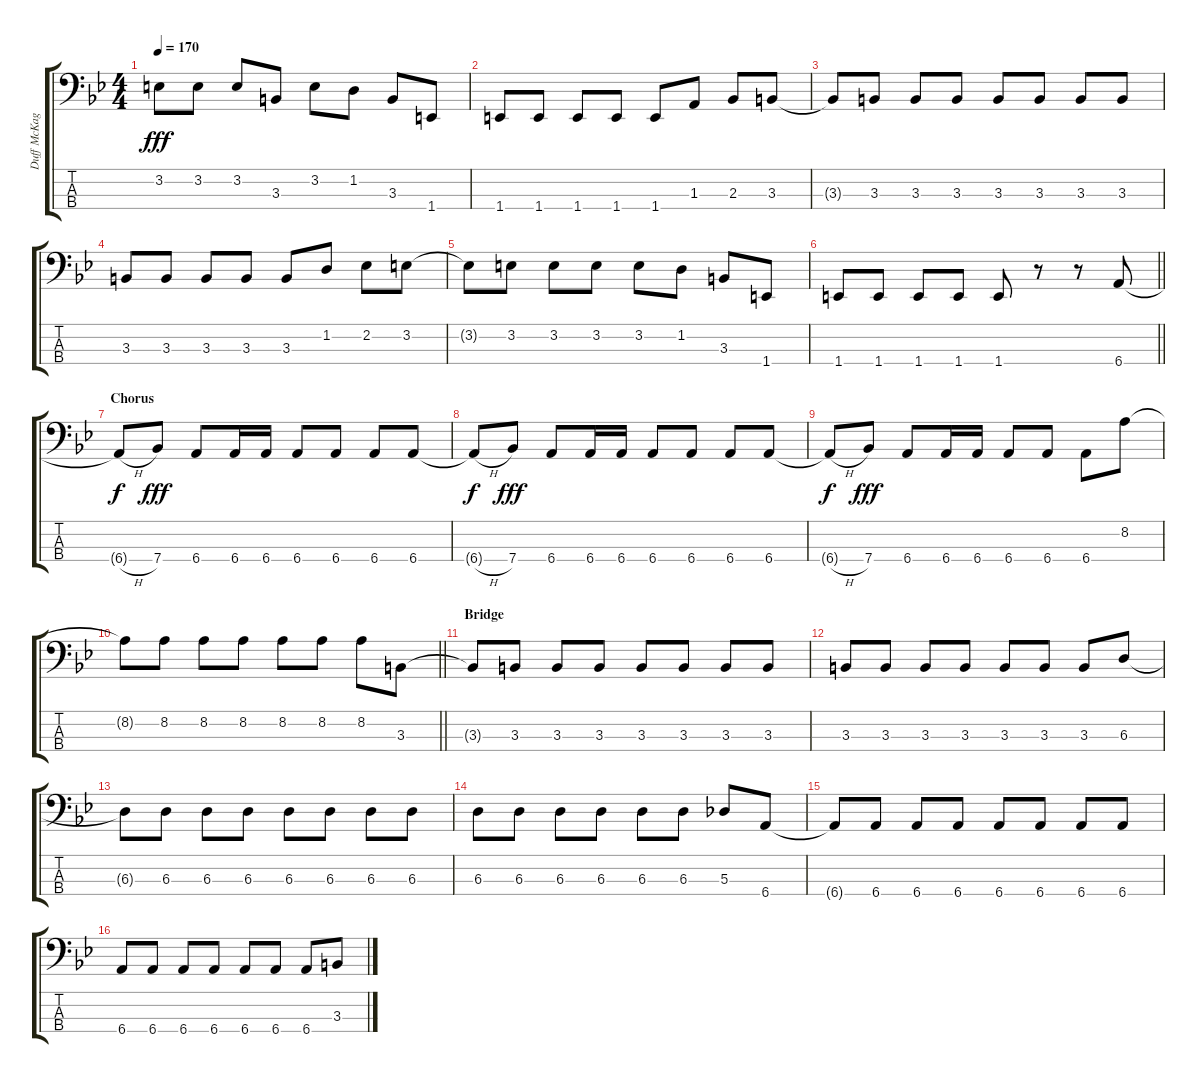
\track ("Duff McKagan - Bass" "Duff McKag") {instrument electricbasspick}
\staff {score tabs}
\tuning (Gb2 Db2 Ab1 Eb1) {hide}
\ts (4 4)
\tempo 170
\clef f4
\ks bb
3.2{t}.8{dy fff} 3.2.8 3.2.8 3.3.8 3.2.8 1.2.8 3.3.8 1.4.8 |
1.4.8 1.4.8 1.4.8 1.4.8 1.4.8 1.3.8 2.3.8 3.3.8 |
3.3{t}.8 3.3.8 3.3.8 3.3.8 3.3.8 3.3.8 3.3.8 3.3.8 |
3.3.8 3.3.8 3.3.8 3.3.8 3.3.8 1.2.8 2.2.8 3.2.8 |
3.2{t}.8 3.2.8 3.2.8 3.2.8 3.2.8 1.2.8 3.3.8 1.4.8 |
\barLineRight lightlight
1.4.8 1.4.8 1.4.8 1.4.8 1.4.8 r.8 r.8 6.4.8 |
\section ("" "Chorus")
6.4{h t}.8{dy f} 7.4.8{dy fff} 6.4.8 6.4.16 6.4.16 6.4.8 6.4.8 6.4.8 6.4.8 |
6.4{h t}.8{dy f} 7.4.8{dy fff} 6.4.8 6.4.16 6.4.16 6.4.8 6.4.8 6.4.8 6.4.8 |
6.4{h t}.8{dy f} 7.4.8{dy fff} 6.4.8 6.4.16 6.4.16 6.4.8 6.4.8 6.4.8 8.2.8 |
\barLineRight lightlight
8.2{t}.8 8.2.8 8.2.8 8.2.8 8.2.8 8.2.8 8.2.8 3.3.8 |
\section ("" "Bridge")
3.3{t}.8 3.3.8 3.3.8 3.3.8 3.3.8 3.3.8 3.3.8 3.3.8 |
3.3.8 3.3.8 3.3.8 3.3.8 3.3.8 3.3.8 3.3.8 6.3.8 |
6.3{t}.8 6.3.8 6.3.8 6.3.8 6.3.8 6.3.8 6.3.8 6.3.8 |
6.3.8 6.3.8 6.3.8 6.3.8 6.3.8 6.3.8 5.3.8 6.4.8 |
6.4{t}.8 6.4.8 6.4.8 6.4.8 6.4.8 6.4.8 6.4.8 6.4.8 |
6.4.8 6.4.8 6.4.8 6.4.8 6.4.8 6.4.8 6.4.8 3.3.8
